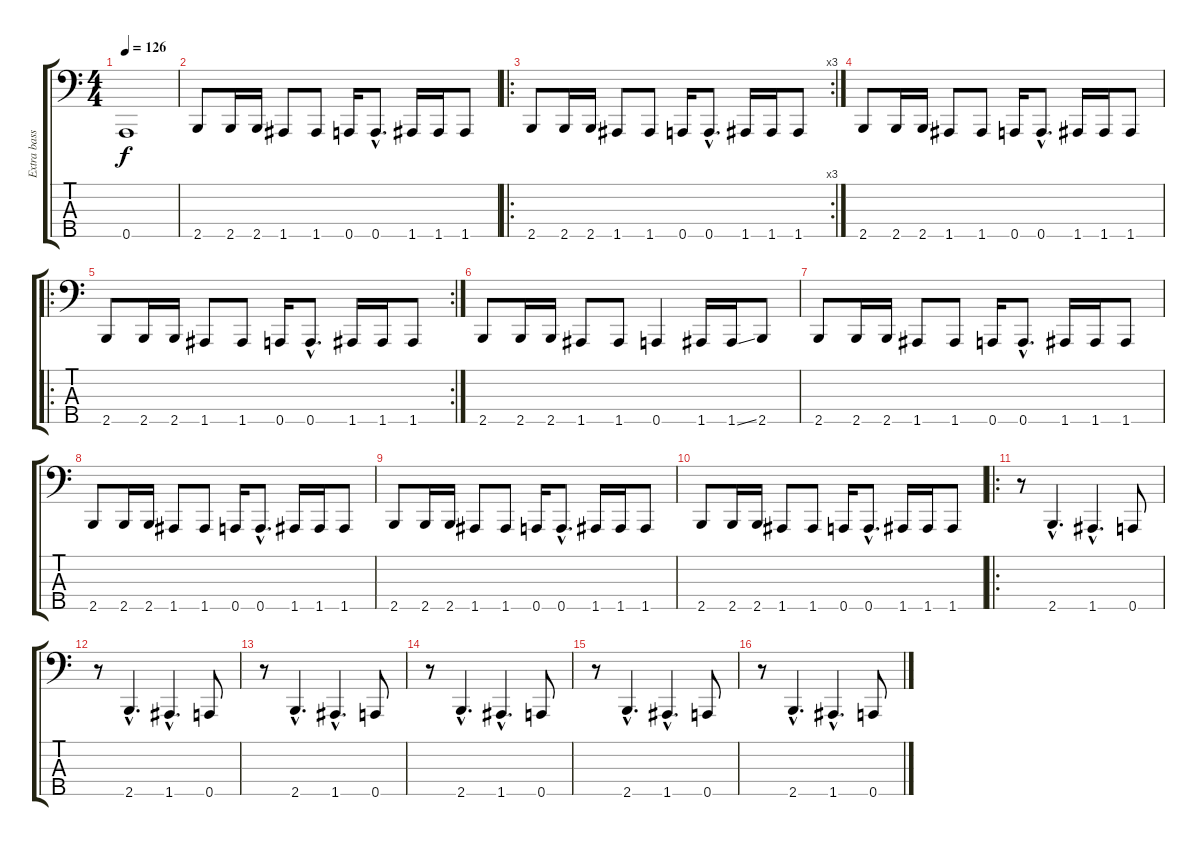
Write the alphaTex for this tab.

\track ("Extra bass" "Extra bass") {instrument electricbassfinger}
\staff {score tabs}
\tuning (F2 C2 G1 D1 A0) {hide}
\ts (4 4)
\tempo 126
\clef f4
\ks c
0.5.1{dy f instrument electricbassfinger} |
2.5.8 2.5.16 2.5.16 1.5.8 1.5.8 0.5.16 0.5{hac}.8{d} 1.5.16 1.5.16 1.5.8 |
\ro
\rc 3
2.5.8 2.5.16 2.5.16 1.5.8 1.5.8 0.5.16 0.5{hac}.8{d} 1.5.16 1.5.16 1.5.8 |
2.5.8 2.5.16 2.5.16 1.5.8 1.5.8 0.5.16 0.5{hac}.8{d} 1.5.16 1.5.16 1.5.8 |
\ro
\rc 2
2.5.8 2.5.16 2.5.16 1.5.8 1.5.8 0.5.16 0.5{hac}.8{d} 1.5.16 1.5.16 1.5.8 |
2.5.8 2.5.16 2.5.16 1.5.8 1.5.8 0.5.4 1.5.16 1.5{ss}.16 2.5.8 |
2.5.8 2.5.16 2.5.16 1.5.8 1.5.8 0.5.16 0.5{hac}.8{d} 1.5.16 1.5.16 1.5.8 |
2.5.8 2.5.16 2.5.16 1.5.8 1.5.8 0.5.16 0.5{hac}.8{d} 1.5.16 1.5.16 1.5.8 |
2.5.8 2.5.16 2.5.16 1.5.8 1.5.8 0.5.16 0.5{hac}.8{d} 1.5.16 1.5.16 1.5.8 |
2.5.8 2.5.16 2.5.16 1.5.8 1.5.8 0.5.16 0.5{hac}.8{d} 1.5.16 1.5.16 1.5.8 |
\ro
r.8 2.5{hac}.4{d} 1.5{hac}.4{d} 0.5.8 |
r.8 2.5{hac}.4{d} 1.5{hac}.4{d} 0.5.8 |
r.8 2.5{hac}.4{d} 1.5{hac}.4{d} 0.5.8 |
r.8 2.5{hac}.4{d} 1.5{hac}.4{d} 0.5.8 |
r.8 2.5{hac}.4{d} 1.5{hac}.4{d} 0.5.8 |
r.8 2.5{hac}.4{d} 1.5{hac}.4{d} 0.5.8
